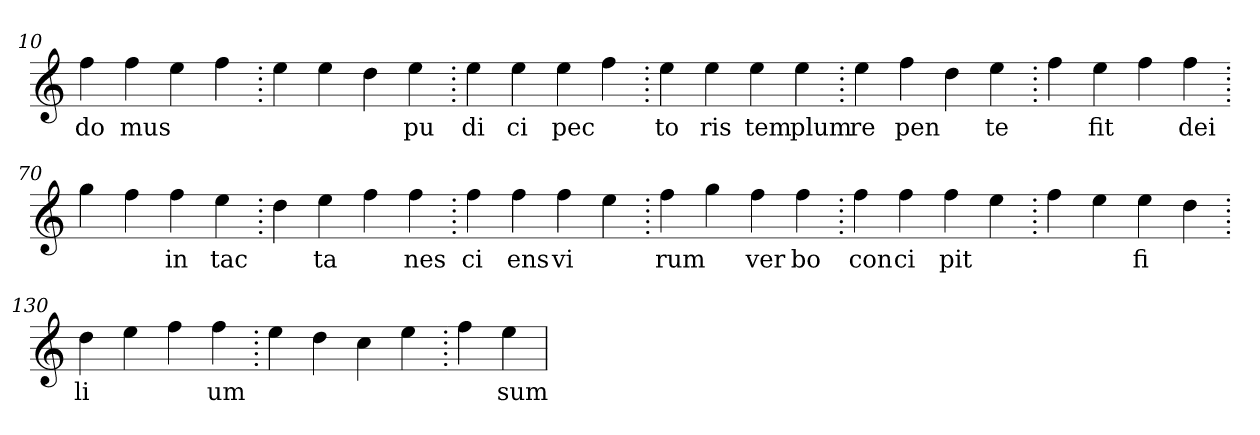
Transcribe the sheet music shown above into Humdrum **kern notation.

**kern	**text
*part1	*part1
*staff1	*staff1
*clefG2	*
=10.	=10.
4ff	do
4ff	mus
4ee	.
4ff	.
=20.	=20.
4ee	.
4ee	.
4dd	.
4ee	pu
=30.	=30.
4ee	di
4ee	ci
4ee	pec
4ff	.
=40.	=40.
4ee	to
4ee	ris
4ee	tem
4ee	plum
=50.	=50.
4ee	re
4ff	pen
4dd	.
4ee	te
=60.	=60.
4ff	.
4ee	fit
4ff	.
4ff	dei
=70.	=70.
4gg	.
4ff	.
4ff	in
4ee	tac
=80.	=80.
4dd	.
4ee	ta
4ff	.
4ff	nes
=90.	=90.
4ff	ci
4ff	ens
4ff	vi
4ee	.
=100.	=100.
4ff	rum
4gg	.
4ff	ver
4ff	bo
=110.	=110.
4ff	con
4ff	ci
4ff	pit
4ee	.
=120.	=120.
4ff	.
4ee	.
4ee	fi
4dd	.
=130.	=130.
4dd	li
4ee	.
4ff	.
4ff	um
=140.	=140.
4ee	.
4dd	.
4cc	.
4ee	.
=150.	=150.
4ff	.
4ee	sum
=	=
*-	*-
